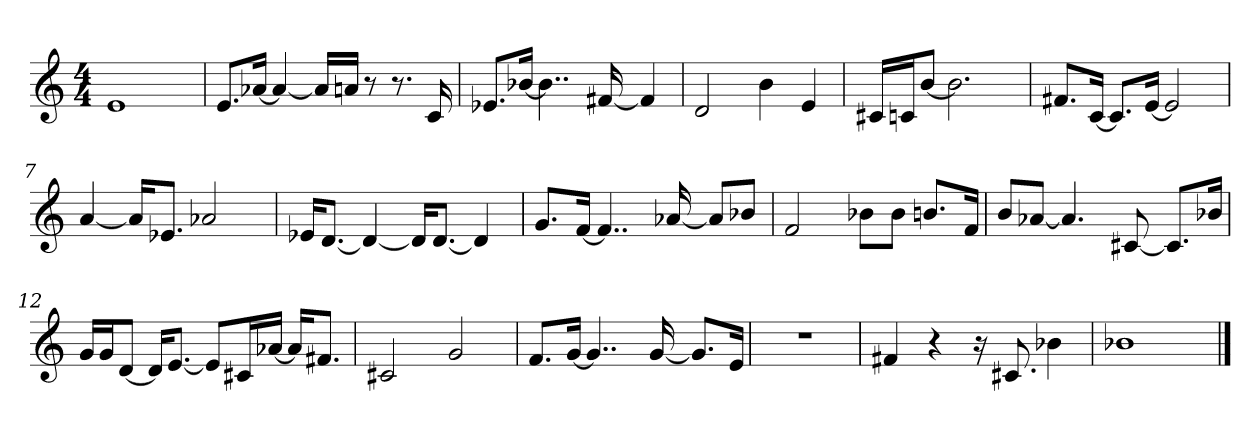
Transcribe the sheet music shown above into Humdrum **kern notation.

**kern
*part1
*staff1
*clefG2
*M4/4
=1
1e
=2
8.e/L
[16a-X/Jk
4a-_
16a-/LL]
16an/JJ
8r
8.r
16c
=3
8.e-X/L
[16b-X/Jk
4..b-]
[16f#X
4f#]
=4
2d
4b
4e
=5
16c#X/LL
16cn/J
[8b/J
2.b]
=6
8.f#X/L
[16c/Jk
8.c/L]
[16e/Jk
2e]
=7
[4a
16a/KL]
8.e-X/J
2a-X
=8
16e-X/KL
[8.d/J
4d_
16d/KL]
[8.d/J
4d]
=9
8.g/L
[16f/Jk
4..f]
[16a-X
8a-/L]
8b-X/J
=10
2f
8b-X\L
8b-\J
8.bn/L
16f/Jk
=11
8b/L
[8a-X/J
4.a-]
[8c#X
8.c#/L]
16b-X/Jk
=12
16g/LL
16g/J
[8d/J
16d/KL]
[8.e/J
8e/L]
16c#X/L
[16a-X/JJ
16a-/KL]
8.f#X/J
=13
2c#X
2g
=14
8.f/L
[16g/Jk
4..g]
[16g
8.g/L]
16e/Jk
=15
1r
=16
4f#X
4r
16r
8.c#X
4b-X
=17
1b-X
==
*-
